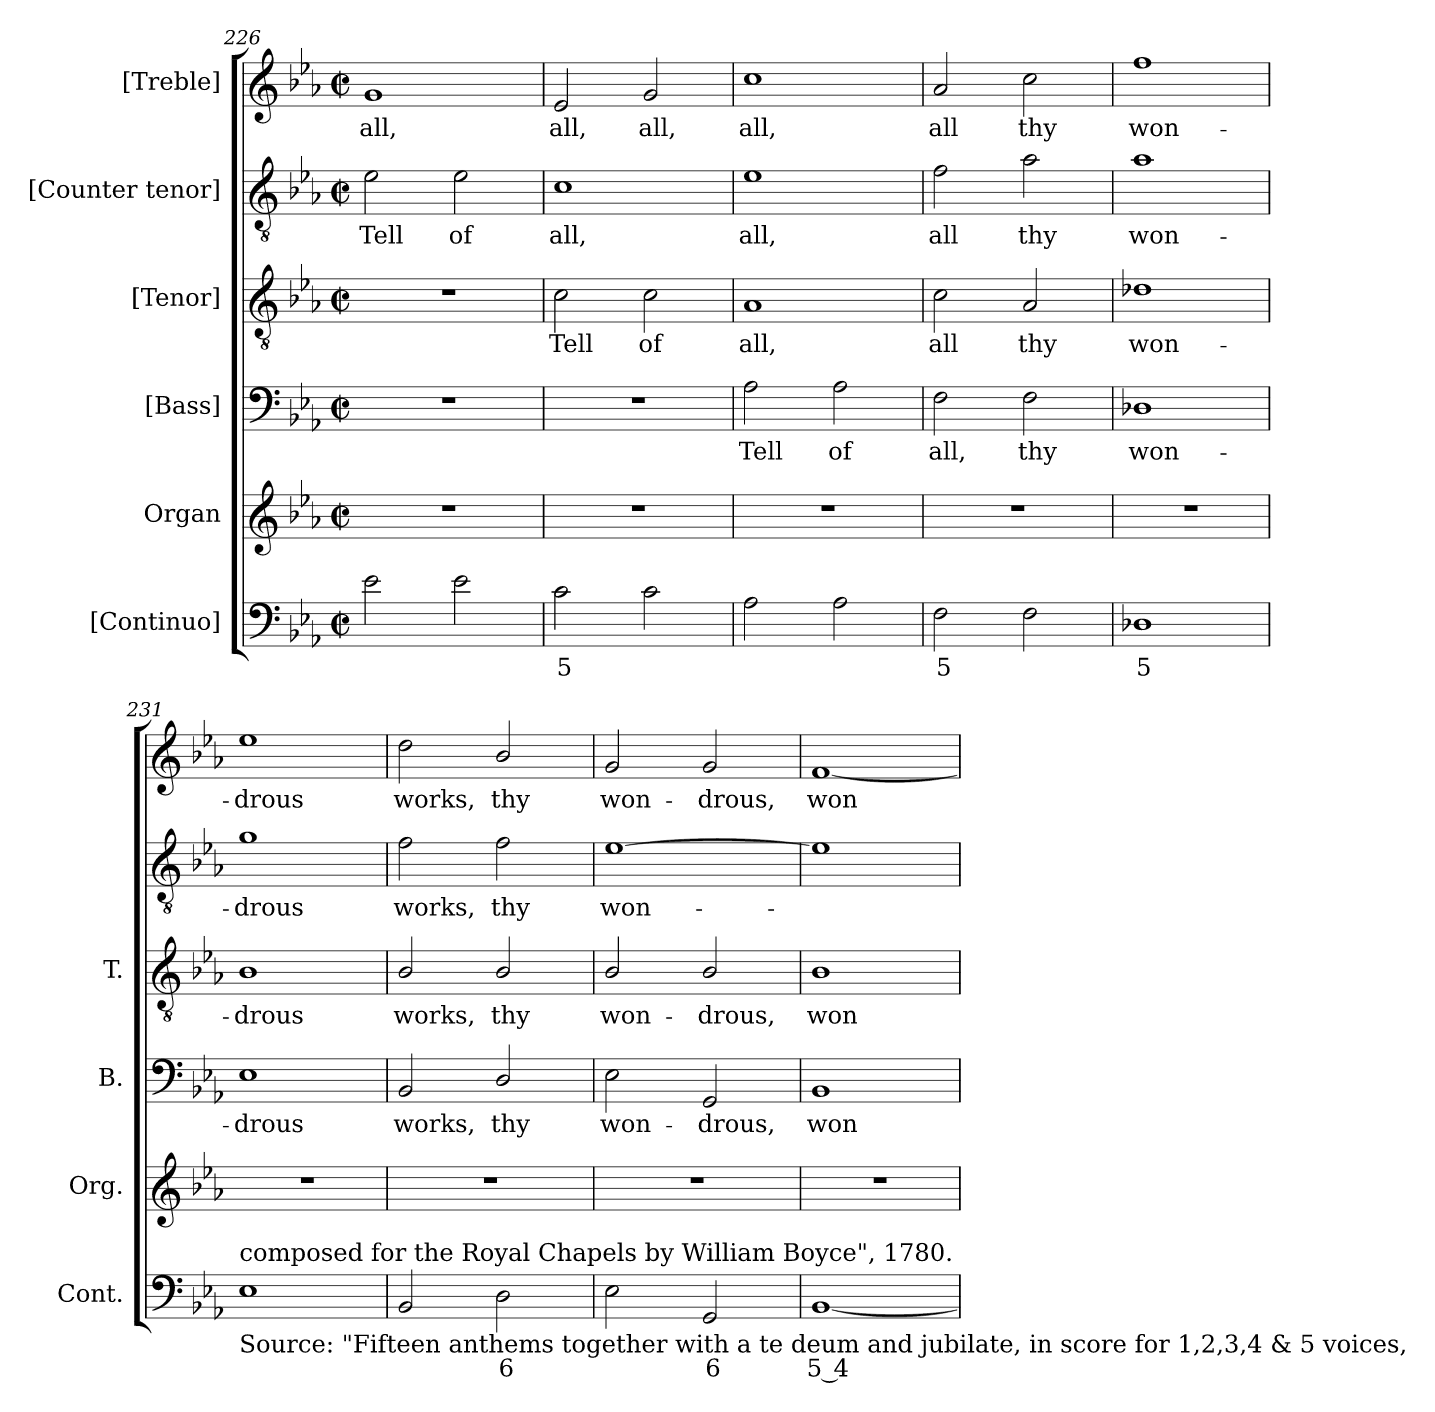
**kern	**text	**kern	**kern	**text	**kern	**text	**kern	**text	**kern	**text
*part6	*part6	*part5	*part4	*part4	*part3	*part3	*part2	*part2	*part1	*part1
*staff6	*staff6	*staff5	*staff4	*staff4	*staff3	*staff3	*staff2	*staff2	*staff1	*staff1
*I"[Continuo]	*	*I"Organ	*I"[Bass]	*	*I"[Tenor]	*	*I"[Counter tenor]	*	*I"[Treble]	*
*I'Cont.	*	*I'Org.	*I'B.	*	*I'T.	*	*	*	*	*
*clefF4	*	*clefG2	*clefF4	*	*clefGv2	*	*clefGv2	*	*clefG2	*
*	*	*	*	*	*ITrd7c12	*	*ITrd7c12	*	*	*
*k[b-e-a-]	*	*k[b-e-a-]	*k[b-e-a-]	*	*k[b-e-a-]	*	*k[b-e-a-]	*	*k[b-e-a-]	*
*E-:	*	*E-:	*E-:	*	*E-:	*	*E-:	*	*E-:	*
*M2/2	*	*M2/2	*M2/2	*	*M2/2	*	*M2/2	*	*M2/2	*
*met(c|)	*	*met(c|)	*met(c|)	*	*met(c|)	*	*met(c|)	*	*met(c|)	*
=226	=226	=226	=226	=226	=226	=226	=226	=226	=226	=226
!	!	!	!	!	!	!	!	!LO:LY:b:color=#000000	!	!
!	!	!	!	!	!	!	!	!	!	!LO:LY:b:color=#000000
2e-i\	.	1r	1r	.	1r	.	2E-i\	Tell	1gi	all,
!	!	!	!	!	!	!	!	!LO:LY:b:color=#000000	!	!
2e-i\	.	.	.	.	.	.	2E-i\	of	.	.
=227	=227	=227	=227	=227	=227	=227	=227	=227	=227	=227
!	!LO:LY:b:color=#000000	!	!	!	!	!	!	!	!	!
!	!	!	!	!	!	!LO:LY:b:color=#000000	!	!	!	!
!	!	!	!	!	!	!	!	!LO:LY:b:color=#000000	!	!
!	!	!	!	!	!	!	!	!	!	!LO:LY:b:color=#000000
2ci\	5	1r	1r	.	2Ci\	Tell	1Ci	all,	2e-i/	all,
!	!	!	!	!	!	!LO:LY:b:color=#000000	!	!	!	!
!	!	!	!	!	!	!	!	!	!	!LO:LY:b:color=#000000
2ci\	.	.	.	.	2Ci\	of	.	.	2gi/	all,
=228	=228	=228	=228	=228	=228	=228	=228	=228	=228	=228
!	!	!	!	!LO:LY:b:color=#000000	!	!	!	!	!	!
!	!	!	!	!	!	!LO:LY:b:color=#000000	!	!	!	!
!	!	!	!	!	!	!	!	!LO:LY:b:color=#000000	!	!
!	!	!	!	!	!	!	!	!	!	!LO:LY:b:color=#000000
2A-i\	.	1r	2A-i\	Tell	1AA-i	all,	1E-i	all,	1cci	all,
!	!	!	!	!LO:LY:b:color=#000000	!	!	!	!	!	!
2A-i\	.	.	2A-i\	of	.	.	.	.	.	.
=229	=229	=229	=229	=229	=229	=229	=229	=229	=229	=229
!	!LO:LY:b:color=#000000	!	!	!	!	!	!	!	!	!
!	!	!	!	!LO:LY:b:color=#000000	!	!	!	!	!	!
!	!	!	!	!	!	!LO:LY:b:color=#000000	!	!	!	!
!	!	!	!	!	!	!	!	!LO:LY:b:color=#000000	!	!
!	!	!	!	!	!	!	!	!	!	!LO:LY:b:color=#000000
2Fi\	5	1r	2Fi\	all,	2Ci\	all	2Fi\	all	2a-i/	all
!	!	!	!	!LO:LY:b:color=#000000	!	!	!	!	!	!
!	!	!	!	!	!	!LO:LY:b:color=#000000	!	!	!	!
!	!	!	!	!	!	!	!	!LO:LY:b:color=#000000	!	!
!	!	!	!	!	!	!	!	!	!	!LO:LY:b:color=#000000
2Fi\	.	.	2Fi\	thy	2AA-i/	thy	2A-i\	thy	2cci\	thy
=230	=230	=230	=230	=230	=230	=230	=230	=230	=230	=230
!	!LO:LY:b:color=#000000	!	!	!	!	!	!	!	!	!
!	!	!	!	!LO:LY:b:color=#000000	!	!	!	!	!	!
!	!	!	!	!	!	!LO:LY:b:color=#000000	!	!	!	!
!	!	!	!	!	!	!	!	!LO:LY:b:color=#000000	!	!
!	!	!	!	!	!	!	!	!	!	!LO:LY:b:color=#000000
1D-Xi	5	1r	1D-Xi	won-	1D-Xi	won-	1A-i	won-	1ffi	won-
!!LO:LB:g=z
=231	=231	=231	=231	=231	=231	=231	=231	=231	=231	=231
!	!	!	!	!LO:LY:b:color=#000000	!	!	!	!	!	!
!	!	!	!	!	!	!LO:LY:b:color=#000000	!	!	!	!
!	!	!	!	!	!	!	!	!LO:LY:b:color=#000000	!	!
!LO:TX:b:t=Source&colon; "Fifteen anthems together with a te deum and jubilate, in score for 1,2,3,4 & 5 voices,	!	!	!	!	!	!	!	!	!	!
!LO:TX:t=composed for the Royal Chapels by William Boyce", 1780.	!	!	!	!	!	!	!	!	!	!
!	!	!	!	!	!	!	!	!	!	!LO:LY:b:color=#000000
1E-i	.	1r	1E-i	-drous	1BB-i	-drous	1Gi	-drous	1ee-i	-drous
=232	=232	=232	=232	=232	=232	=232	=232	=232	=232	=232
!	!	!	!	!LO:LY:b:color=#000000	!	!	!	!	!	!
!	!	!	!	!	!	!LO:LY:b:color=#000000	!	!	!	!
!	!	!	!	!	!	!	!	!LO:LY:b:color=#000000	!	!
!	!	!	!	!	!	!	!	!	!	!LO:LY:b:color=#000000
2BB-i/	.	1r	2BB-i/	works,	2BB-i/	works,	2Fi\	works,	2ddi\	works,
!	!LO:LY:b:color=#000000	!	!	!	!	!	!	!	!	!
!	!	!	!	!LO:LY:b:color=#000000	!	!	!	!	!	!
!	!	!	!	!	!	!LO:LY:b:color=#000000	!	!	!	!
!	!	!	!	!	!	!	!	!LO:LY:b:color=#000000	!	!
!	!	!	!	!	!	!	!	!	!	!LO:LY:b:color=#000000
2Di\	6	.	2Di/	thy	2BB-i/	thy	2Fi\	thy	2b-i/	thy
=233	=233	=233	=233	=233	=233	=233	=233	=233	=233	=233
!	!	!	!	!LO:LY:b:color=#000000	!	!	!	!	!	!
!	!	!	!	!	!	!LO:LY:b:color=#000000	!	!	!	!
!	!	!	!	!	!	!	!	!LO:LY:b:color=#000000	!	!
!	!	!	!	!	!	!	!	!	!	!LO:LY:b:color=#000000
2E-i\	.	1r	2E-i\	won-	2BB-i/	won-	[1E-i	won-	2gi/	won-
!	!LO:LY:b:color=#000000	!	!	!	!	!	!	!	!	!
!	!	!	!	!LO:LY:b:color=#000000	!	!	!	!	!	!
!	!	!	!	!	!	!LO:LY:b:color=#000000	!	!	!	!
!	!	!	!	!	!	!	!	!	!	!LO:LY:b:color=#000000
2GGi/	6	.	2GGi/	-drous,	2BB-i/	-drous,	.	.	2gi/	-drous,
=234	=234	=234	=234	=234	=234	=234	=234	=234	=234	=234
!	!LO:LY:b:color=#000000	!	!	!	!	!	!	!	!	!
!	!	!	!	!LO:LY:b:color=#000000	!	!	!	!	!	!
!	!	!	!	!	!	!LO:LY:b:color=#000000	!	!	!	!
!	!	!	!	!	!	!	!	!	!	!LO:LY:b:color=#000000
[1BB-i	5 4	1r	1BB-i	won-	1BB-i	won-	1E-i]	.	[1fi	won-
=	=	=	=	=	=	=	=	=	=	=
*-	*-	*-	*-	*-	*-	*-	*-	*-	*-	*-
